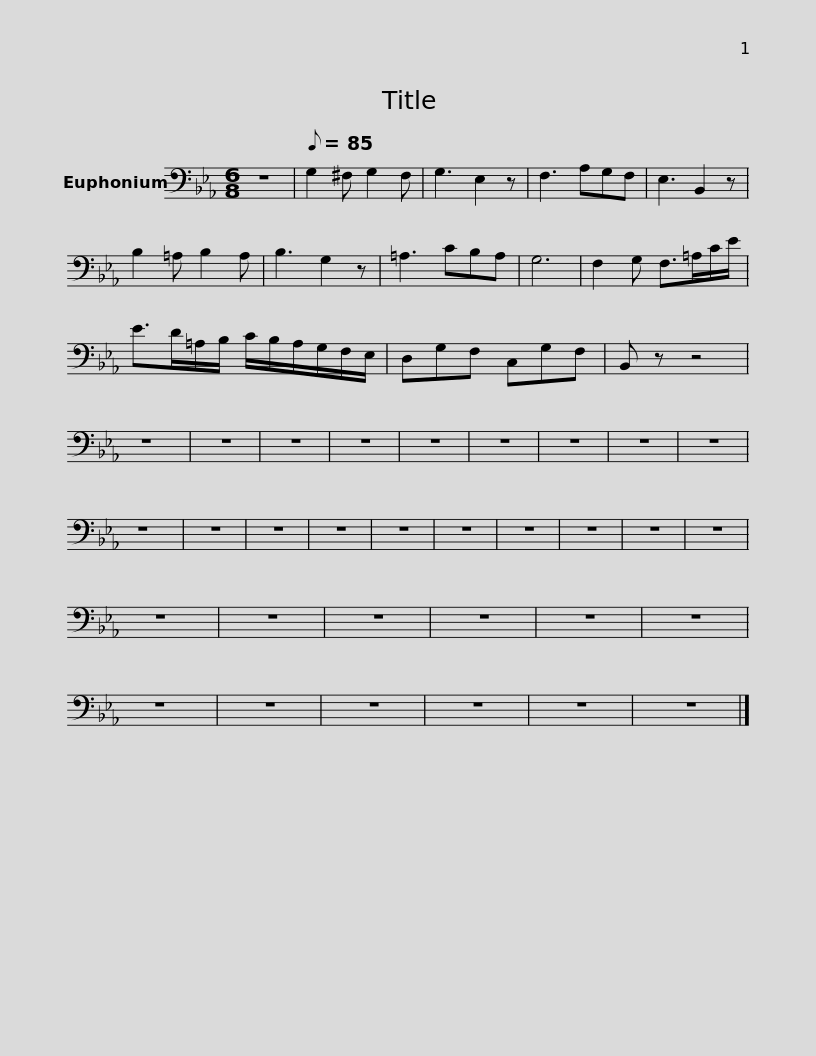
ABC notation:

X:1
L:1/8
M:6/8
I:linebreak $
K:Eb
V:1 bass
V:1
 z6 |[Q:1/8=85] G,2 ^F, G,2 F, | G,3 E,2 z | F,3 A,G,F, | E,3 B,,2 z | %5
 B,2 =A, B,2 A, | B,3 G,2 z | =A,3 CB,A, | G,6 | F,2 G, F,>=A,C/E/ |$ %10
 E>D=A,/B,/ C/B,/A,/G,/F,/E,/ | D,G,F, C,G,F, | B,, z z4 | z6 | z6 | %15
 z6 | z6 | z6 | z6 | z6 | %20
 z6 | z6 | z6 |$ z6 | z6 | %25
 z6 | z6 | z6 | z6 | z6 | %30
 z6 | z6 | z6 | z6 | z6 | %35
 z6 | z6 | z6 | z6 | z6 | %40
 z6 | z6 |$ z6 | z6 |] %44
